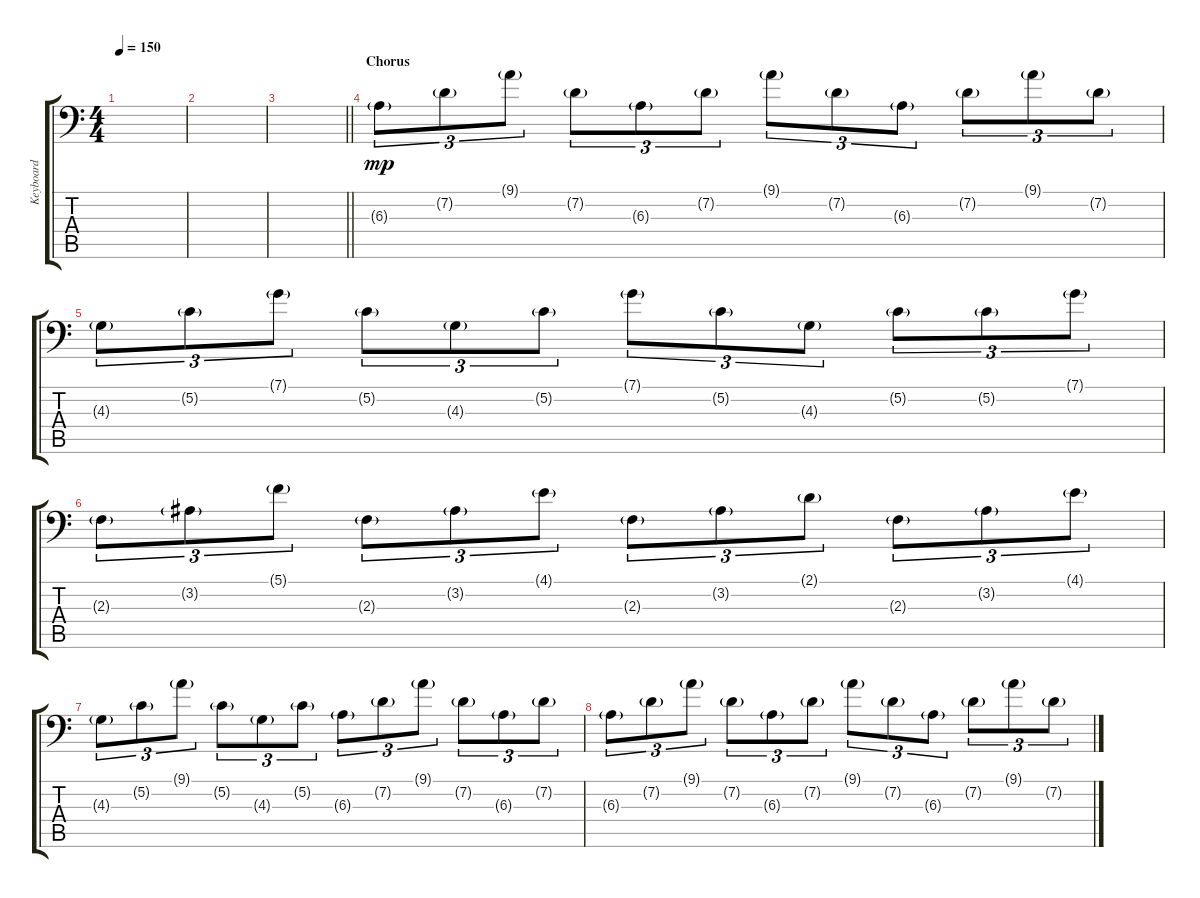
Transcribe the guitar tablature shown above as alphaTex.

\track ("Keyboard" "Keyboard") {instrument lead2sawtooth}
\staff {score tabs}
\tuning (C4 G3 Eb3 Bb2 F2 Bb1) {hide}
\ts (4 4)
\tempo 150
\clef f4
\ks c
|
|
\barLineRight lightlight
|
\section ("" "Chorus")
6.3{g}.8{tu (3 2) dy mp} 7.2{g}.8{tu (3 2)} 9.1{g}.8{tu (3 2)} 7.2{g}.8{tu (3 2)} 6.3{g}.8{tu (3 2)} 7.2{g}.8{tu (3 2)} 9.1{g}.8{tu (3 2)} 7.2{g}.8{tu (3 2)} 6.3{g}.8{tu (3 2)} 7.2{g}.8{tu (3 2)} 9.1{g}.8{tu (3 2)} 7.2{g}.8{tu (3 2)} |
4.3{g}.8{tu (3 2)} 5.2{g}.8{tu (3 2)} 7.1{g}.8{tu (3 2)} 5.2{g}.8{tu (3 2)} 4.3{g}.8{tu (3 2)} 5.2{g}.8{tu (3 2)} 7.1{g}.8{tu (3 2)} 5.2{g}.8{tu (3 2)} 4.3{g}.8{tu (3 2)} 5.2{g}.8{tu (3 2)} 5.2{g}.8{tu (3 2)} 7.1{g}.8{tu (3 2)} |
2.3{g}.8{tu (3 2)} 3.2{g}.8{tu (3 2)} 5.1{g}.8{tu (3 2)} 2.3{g}.8{tu (3 2)} 3.2{g}.8{tu (3 2)} 4.1{g}.8{tu (3 2)} 2.3{g}.8{tu (3 2)} 3.2{g}.8{tu (3 2)} 2.1{g}.8{tu (3 2)} 2.3{g}.8{tu (3 2)} 3.2{g}.8{tu (3 2)} 4.1{g}.8{tu (3 2)} |
4.3{g}.8{tu (3 2)} 5.2{g}.8{tu (3 2)} 9.1{g}.8{tu (3 2)} 5.2{g}.8{tu (3 2)} 4.3{g}.8{tu (3 2)} 5.2{g}.8{tu (3 2)} 6.3{g}.8{tu (3 2)} 7.2{g}.8{tu (3 2)} 9.1{g}.8{tu (3 2)} 7.2{g}.8{tu (3 2)} 6.3{g}.8{tu (3 2)} 7.2{g}.8{tu (3 2)} |
6.3{g}.8{tu (3 2)} 7.2{g}.8{tu (3 2)} 9.1{g}.8{tu (3 2)} 7.2{g}.8{tu (3 2)} 6.3{g}.8{tu (3 2)} 7.2{g}.8{tu (3 2)} 9.1{g}.8{tu (3 2)} 7.2{g}.8{tu (3 2)} 6.3{g}.8{tu (3 2)} 7.2{g}.8{tu (3 2)} 9.1{g}.8{tu (3 2)} 7.2{g}.8{tu (3 2)}
